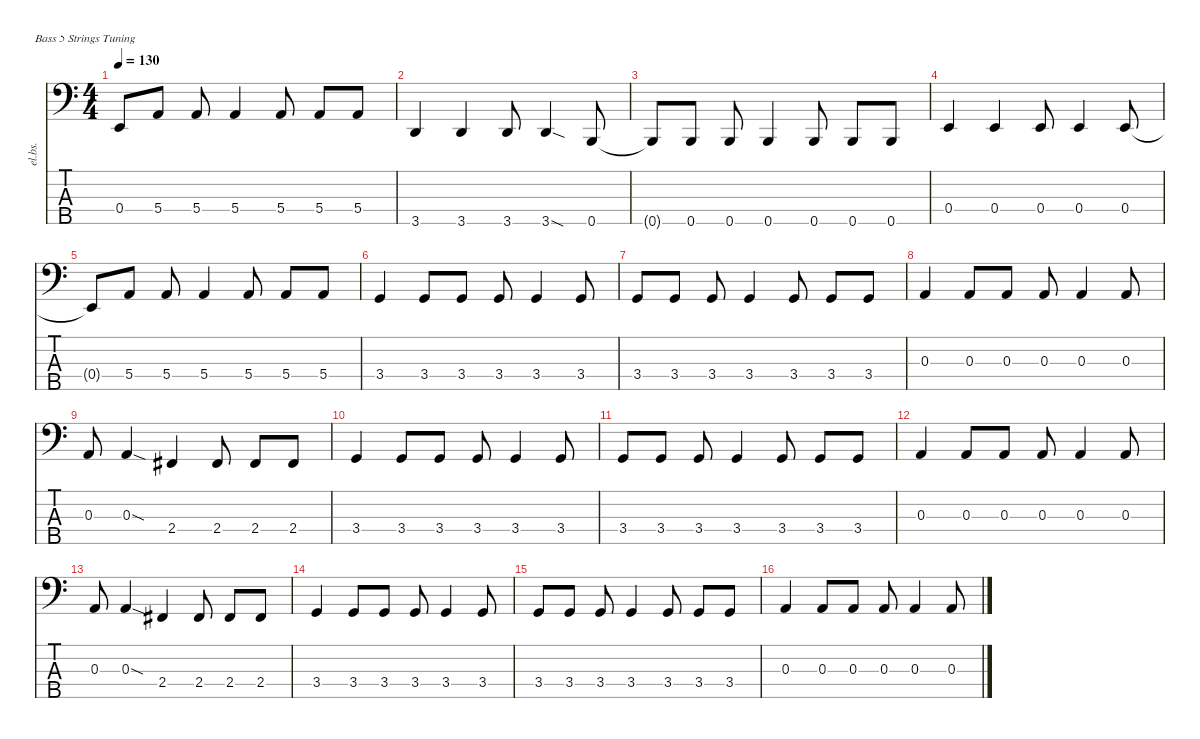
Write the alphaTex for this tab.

\defaultSystemsLayout 4
\hideDynamics
\bracketExtendMode nobrackets
\otherSystemsTrackNameOrientation horizontal
\track ("Bass" "el.bs.") {instrument electricbassfinger}
\staff {score tabs}
\tuning (G2 D2 A1 E1 B0)
\ts (4 4)
\tempo 130
\clef f4
\ks c
0.4{t}.8{dy f} 5.4.8{dy ff} 5.4.8 5.4.4 5.4.8 5.4.8 5.4.8 |
3.5.4 3.5.4 3.5.8 3.5{sod}.4 0.5.8 |
0.5{t}.8{dy f} 0.5.8{dy ff} 0.5.8 0.5.4 0.5.8 0.5.8 0.5.8 |
0.4.4 0.4.4 0.4.8 0.4.4{dy f} 0.4.8{dy ff} |
0.4{t}.8{dy f} 5.4.8{dy ff} 5.4.8 5.4.4 5.4.8 5.4.8 5.4.8 |
3.4.4 3.4.8 3.4.8 3.4.8 3.4.4 3.4.8 |
3.4.8 3.4.8 3.4.8 3.4.4 3.4.8 3.4.8 3.4.8 |
0.3.4 0.3.8 0.3.8 0.3.8 0.3.4 0.3.8 |
0.3.8 0.3{sod}.4 2.4{acc #}.4 2.4{acc #}.8 2.4{acc #}.8 2.4{acc #}.8 |
3.4.4 3.4.8 3.4.8 3.4.8 3.4.4 3.4.8 |
3.4.8 3.4.8 3.4.8 3.4.4 3.4.8 3.4.8 3.4.8 |
0.3.4 0.3.8 0.3.8 0.3.8 0.3.4 0.3.8 |
0.3.8 0.3{sod}.4 2.4{acc #}.4 2.4{acc #}.8 2.4{acc #}.8 2.4{acc #}.8 |
3.4.4 3.4.8 3.4.8 3.4.8 3.4.4 3.4.8 |
3.4.8 3.4.8 3.4.8 3.4.4 3.4.8 3.4.8 3.4.8 |
0.3.4 0.3.8 0.3.8 0.3.8 0.3.4 0.3.8
